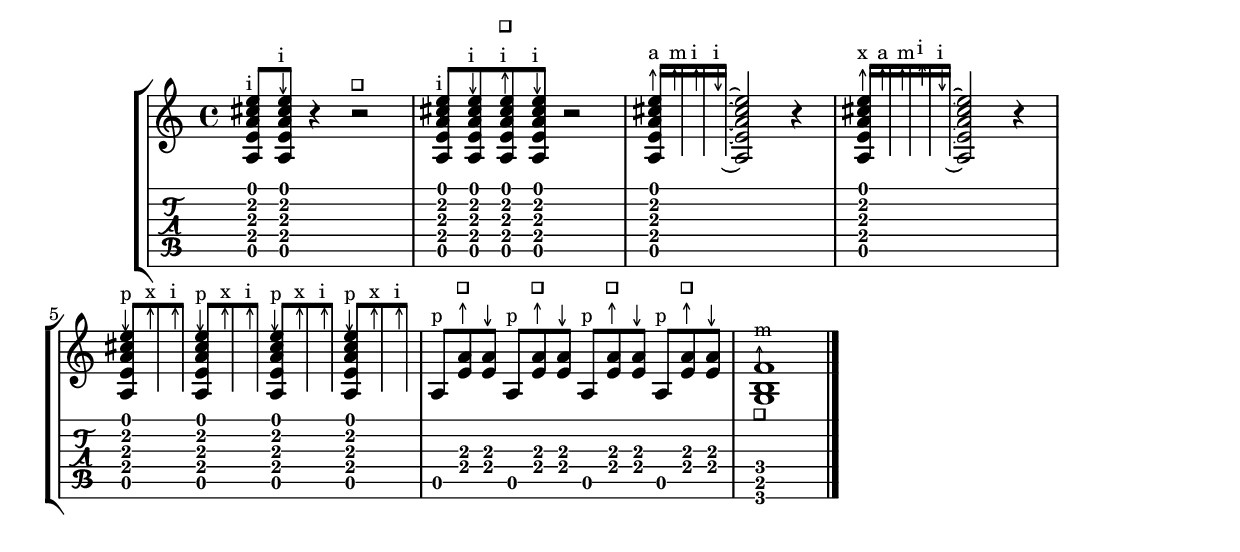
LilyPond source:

% Do not edit this file; it is automatically
% generated from Documentation/snippets/new
% This file is in the public domain.
%% Note: this file works from version 2.13.36
\version "2.13.39"

\header {
%% Translation of GIT committish: 5160eccb26cee0bfd802d844233e4a8d795a1e94

  texidoces = "

Para la guitarra flamenca se utilizan ciertos elementos de notación
especiales:


@itemize

@item un símbolo para indicar un golpe sobre la caja de la guitarra
con el nudillo del dedo anular

@item una flecha para indicar la dirección de los rasgueos

@item distintas legras para las digitaciones (@qq{p}: pulgar, @qq{i}:
índice, @qq{m}: medio, @qq{a}: anular y @qq{x}: meñique)

@item Rasgueados de 3 y cautro dedos: hacia arriba con todos los dedos
y terminando con arriba y abajo con el índice

@item abanicos: rasgueos en serie con el pulgar, hacia abajo y el
meñique y el índice hacia arriba (hay también un abanico 2 en el que
los dedos medio y anular se usan en lugar del meñique)

@item alza púa: pulsaciones rápidas con el pulgar

@end itemize


Casi todas las figuras utilizan flechas combinadas con digitaciones;
con los abanicos y los rasgueados, las notas se imprimen con cabeza
sólo en el primer acorde.

Este fragmento de código contiene código de tipo cabecera que se puede
copiar como @samp{flamenco.ly} e incluirse en los documentos fuente.

"
  doctitlees = "Notación del flamenco"

  lsrtags = "fretted-strings"

  texidoc = "
For flamenco guitar, special notation is used:


@itemize

@item
a golpe symbol to indicate a slap on the guitar body with the nail of
the ring finger

@item
an arrow to indicate (the direction of) strokes

@item
different letters for fingering (@qq{p}: thumb, @qq{i}: index finger,
@qq{m}: middle finger, @qq{a}: ring finger and @qq{x}: little finger)

@item
3- and 4-finger rasgueados: stroke upwards with all fingers, ending
with an up- and down using the index finger

@item
abanicos: strokes (in tuples) with thumb (down), little and index finger
(both up) (there is also an abanico 2 where middle and ring finger are
used instead of the little finger)

@item
alza pua: fast playing with the thumb

@end itemize


Most figures use arrows in combination with fingering; with abanicos
and rasgueados, noteheads are printed only for the first chord.

This snippet contains some header-like code that can be copied as
@samp{flamenco.ly} and included in source files.

"
  doctitle = "Flamenco notation"
} % begin verbatim


%%%%%%%%%%%%%%%%%%%%%%%%%%%%%%%%%%%%%%%%%%%
%%%%%%%  Cut here ----- Start 'flamenco.ly'

% Text indicators
abanico = \markup { \italic Abanico }
rasgueaso = \markup { \italic Ras. }
alzapua = \markup { \italic Alzapua }

% Finger stroke symbols
strokeUp = \markup { \postscript #"
  0.1     setlinewidth
  0.5 0   moveto
  0.5 2   lineto
  0.2 1.4 lineto
  0.5 2   moveto
  0.8 1.4 lineto
  stroke
"}

strokeDown = \markup { \postscript #"
  0.1     setlinewidth
  0.5 2   moveto
  0.5 0   lineto
  0.2 0.6 lineto
  0.5 0   moveto
  0.8 0.6 lineto
  stroke
"}

% Golpe symbol
golpe = \markup { \postscript #"
  0.2 setlinewidth
  0 0 moveto
  1 0 lineto
  1 1 lineto
  stroke
  "\postscript #"
  0.1       setlinewidth
  -0.6 -0.1  moveto
  -0.6  1.0 lineto
  0.5  1.0 lineto
  stroke
"}

strokeUpGolpe = \markup { \column { \golpe \line { \strokeUp } } }
iUpGolpe = \markup { \column { \golpe \line { \small i } \line { \strokeUp } } }

% Strokes for all fingers
pUp   = \markup { \column { \small p \line { \strokeUp } } }
pDown = \markup { \column { \small p \line { \strokeDown } } }
iUp   = \markup { \column { \small i \line { \strokeUp } } }
iDown = \markup { \column { \small i \line { \strokeDown } } }
mUp   = \markup { \column { \small m \line { \strokeUp } } }
mDown = \markup { \column { \small m \line { \strokeDown } } }
aUp   = \markup { \column { \small a \line { \strokeUp } } }
aDown = \markup { \column { \small a \line { \strokeDown } } }
xUp   = \markup { \column { \small x \line { \strokeUp } } }
xDown = \markup { \column { \small x \line { \strokeDown } } }


% Just handy :)
tupletOff = {
  \once \override TupletNumber #'stencil = ##f
  \once \override TupletBracket #'stencil = ##f
}

tupletsOff = {
  \override TupletNumber #'stencil = ##f
  \override TupletBracket #'bracket-visibility = #'if-no-beam
}

tupletsOn = {
  \override TupletBracket #'bracket-visibility = #'default
  \revert TupletNumber #'stencil
}

headsOff = {
  \override TabNoteHead #'transparent = ##t
  \override NoteHead #'transparent = ##t
  \override NoteHead #'no-ledgers = ##t
}

headsOn = {
  \override TabNoteHead #'transparent = ##f
  \override NoteHead #'transparent = ##f
  \override NoteHead #'no-ledgers = ##f
}

%%%%%%%  Cut here ----- End 'flamenco.ly'
%%%%%%%%%%%%%%%%%%%%%%%%%%%%%%%%%%%%%%%%%

part = \relative c' {
  <a, e' a cis e>8^\iUp
  <a e' a cis e>8^\iDown
  r4
  r2^\golpe

  <a e' a cis e>8^\iUp
  <a e' a cis e>8^\iDown
  <a e' a cis e>8^\iUpGolpe
  <a e' a cis e>8^\iDown
  r2

  <a e' a cis e>16^\aUp
  \headsOff
  <a e' a cis e>^\mUp
  <a e' a cis e>^\iUp
  <a e' a cis e>^\iDown~
  \headsOn
  <a e' a cis e>2
  r4

  \tupletOff
  \times 4/5 {
    <a e' a cis e>16^\xUp
    \headsOff
    <a e' a cis e>^\aUp
    <a e' a cis e>^\mUp
    <a e' a cis e>^\iUp
    <a e' a cis e>^\iDown~
    \headsOn
  }
  <a e' a cis e>2
  r4

  \tupletsOff
  \times 2/3 {
    <a e' a cis e>8^\pDown
    \headsOff
    <a e' a cis e>^\xUp
    <a e' a cis e>^\iUp
    \headsOn
  }

  \times 2/3 {
    <a e' a cis e>8^\pDown
    \headsOff
    <a e' a cis e>^\xUp
    <a e' a cis e>^\iUp
    \headsOn
  }

  \times 2/3 {
    <a e' a cis e>8^\pDown
    \headsOff
    <a e' a cis e>^\xUp
    <a e' a cis e>^\iUp
    \headsOn
  }
  \times 2/3 {
    <a e' a cis e>8^\pDown
    \headsOff
    <a e' a cis e>^\xUp
    <a e' a cis e>^\iUp
    \headsOn
  }

  \tupletsOff
  \override Beam #'positions = #'(2 . 2)
  \times 2/3 {
    a8^\markup{ \small p }
    <e' a>^\strokeUpGolpe
    <e a>^\strokeDown
  }
  \times 2/3 {
    a,8^\markup{ \small p }
    <e' a>^\strokeUpGolpe
    <e a>^\strokeDown
  }
  \times 2/3 {
    a,8^\markup{ \small p }
    <e' a>^\strokeUpGolpe
    <e a>^\strokeDown
  }
  \times 2/3 {
    a,8^\markup{ \small p }
    <e' a>^\strokeUpGolpe
    <e a>^\strokeDown
  }
  \tupletsOn

  \once \override TextScript #'extra-offset = #'(0 . -1)
  <g, b f'>1_\golpe^\mUp
  \bar "|."
}

\score {
  \new StaffGroup <<
    \context Staff = "part" <<
      \clef G
      \transpose c c'
      {
        \part
      }
    >>
    \context TabStaff {
      \part
    }
  >>
  \layout {
    ragged-right = ##t
  }
}
